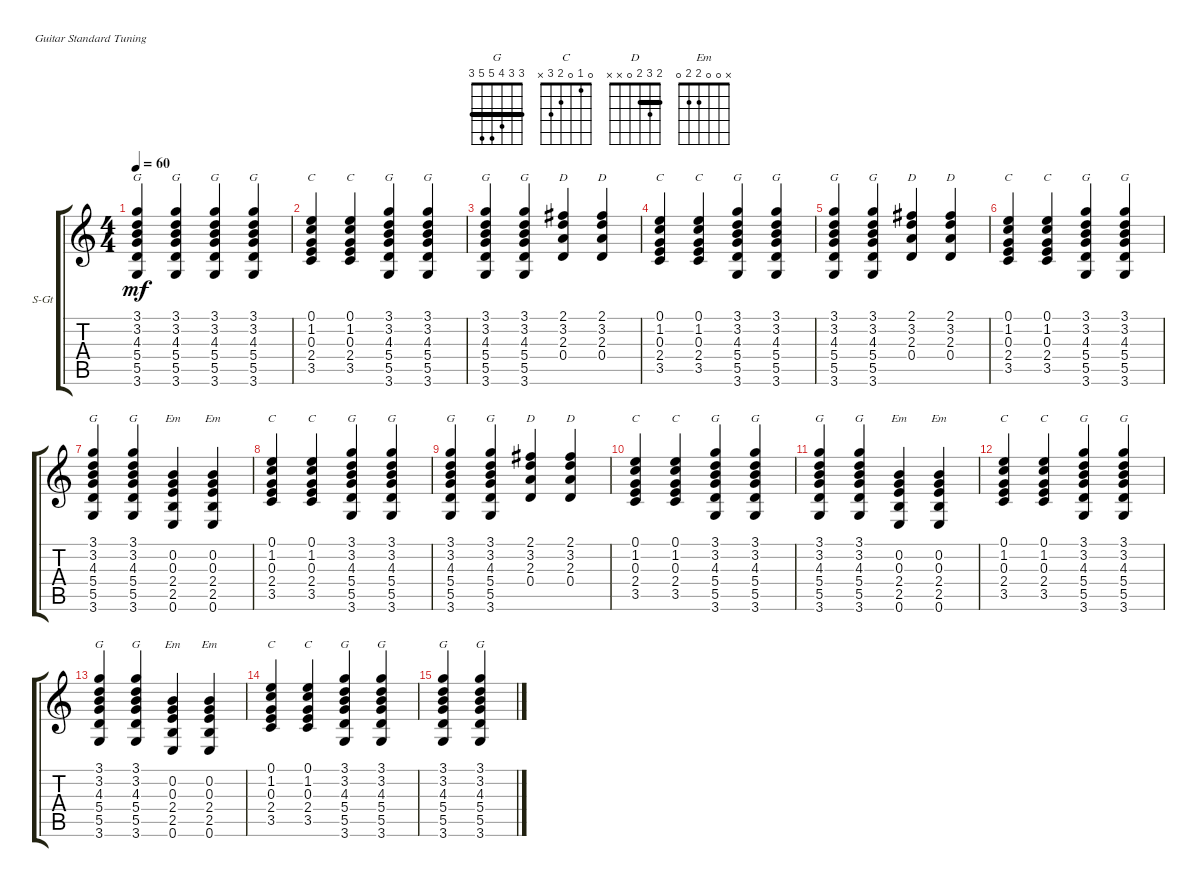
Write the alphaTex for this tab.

\defaultSystemsLayout 4
\bracketExtendMode groupsimilarinstruments
\firstSystemTrackNameOrientation horizontal
\otherSystemsTrackNameOrientation horizontal
\track ("Steel Guitar" "S-Gt") {instrument acousticguitarsteel}
\staff {score tabs}
\tuning (E4 B3 G3 D3 A2 E2)
\chord ("G" 3 3 4 5 5 3) {barre (3 3)}
\chord ("C" 0 1 0 2 3 x)
\chord ("D" 2 3 2 0 x x) {barre 2}
\chord ("Em" x 0 0 2 2 0)
\ts (4 4)
\tempo 60
\clef g2
\ks c
(3.6 5.5 5.4 4.3 3.2 3.1).4{ch "G" dy mf} (3.6 5.5 5.4 4.3 3.2 3.1).4{ch "G"} (3.6 5.5 5.4 4.3 3.2 3.1).4{ch "G"} (3.6 5.5 5.4 4.3 3.2 3.1).4{ch "G"} |
(3.5 2.4 0.3 1.2 0.1).4{ch "C"} (3.5 2.4 0.3 1.2 0.1).4{ch "C"} (3.6 5.5 5.4 4.3 3.2 3.1).4{ch "G"} (3.6 5.5 5.4 4.3 3.2 3.1).4{ch "G"} |
(3.6 5.5 5.4 4.3 3.2 3.1).4{ch "G"} (3.6 5.5 5.4 4.3 3.2 3.1).4{ch "G"} (0.4 2.3 3.2 2.1).4{ch "D"} (0.4 2.3 3.2 2.1).4{ch "D"} |
(3.5 2.4 0.3 1.2 0.1).4{ch "C"} (3.5 2.4 0.3 1.2 0.1).4{ch "C"} (3.6 5.5 5.4 4.3 3.2 3.1).4{ch "G"} (3.6 5.5 5.4 4.3 3.2 3.1).4{ch "G"} |
(3.6 5.5 5.4 4.3 3.2 3.1).4{ch "G"} (3.6 5.5 5.4 4.3 3.2 3.1).4{ch "G"} (0.4 2.3 3.2 2.1).4{ch "D"} (0.4 2.3 3.2 2.1).4{ch "D"} |
(3.5 2.4 0.3 1.2 0.1).4{ch "C"} (3.5 2.4 0.3 1.2 0.1).4{ch "C"} (3.6 5.5 5.4 4.3 3.2 3.1).4{ch "G"} (3.6 5.5 5.4 4.3 3.2 3.1).4{ch "G"} |
(3.6 5.5 5.4 4.3 3.2 3.1).4{ch "G"} (3.6 5.5 5.4 4.3 3.2 3.1).4{ch "G"} (0.6 2.5 2.4 0.3 0.2).4{ch "Em"} (0.6 2.5 2.4 0.3 0.2).4{ch "Em"} |
(3.5 2.4 0.3 1.2 0.1).4{ch "C"} (3.5 2.4 0.3 1.2 0.1).4{ch "C"} (3.6 5.5 5.4 4.3 3.2 3.1).4{ch "G"} (3.6 5.5 5.4 4.3 3.2 3.1).4{ch "G"} |
(3.6 5.5 5.4 4.3 3.2 3.1).4{ch "G"} (3.6 5.5 5.4 4.3 3.2 3.1).4{ch "G"} (0.4 2.3 3.2 2.1).4{ch "D"} (0.4 2.3 3.2 2.1).4{ch "D"} |
(3.5 2.4 0.3 1.2 0.1).4{ch "C"} (3.5 2.4 0.3 1.2 0.1).4{ch "C"} (3.6 5.5 5.4 4.3 3.2 3.1).4{ch "G"} (3.6 5.5 5.4 4.3 3.2 3.1).4{ch "G"} |
(3.6 5.5 5.4 4.3 3.2 3.1).4{ch "G"} (3.6 5.5 5.4 4.3 3.2 3.1).4{ch "G"} (0.6 2.5 2.4 0.3 0.2).4{ch "Em"} (0.6 2.5 2.4 0.3 0.2).4{ch "Em"} |
(3.5 2.4 0.3 1.2 0.1).4{ch "C"} (3.5 2.4 0.3 1.2 0.1).4{ch "C"} (3.6 5.5 5.4 4.3 3.2 3.1).4{ch "G"} (3.6 5.5 5.4 4.3 3.2 3.1).4{ch "G"} |
(3.6 5.5 5.4 4.3 3.2 3.1).4{ch "G"} (3.6 5.5 5.4 4.3 3.2 3.1).4{ch "G"} (0.6 2.5 2.4 0.3 0.2).4{ch "Em"} (0.6 2.5 2.4 0.3 0.2).4{ch "Em"} |
(3.5 2.4 0.3 1.2 0.1).4{ch "C"} (3.5 2.4 0.3 1.2 0.1).4{ch "C"} (3.6 5.5 5.4 4.3 3.2 3.1).4{ch "G"} (3.6 5.5 5.4 4.3 3.2 3.1).4{ch "G"} |
(3.6 5.5 5.4 4.3 3.2 3.1).4{ch "G"} (3.6 5.5 5.4 4.3 3.2 3.1).4{ch "G"}
